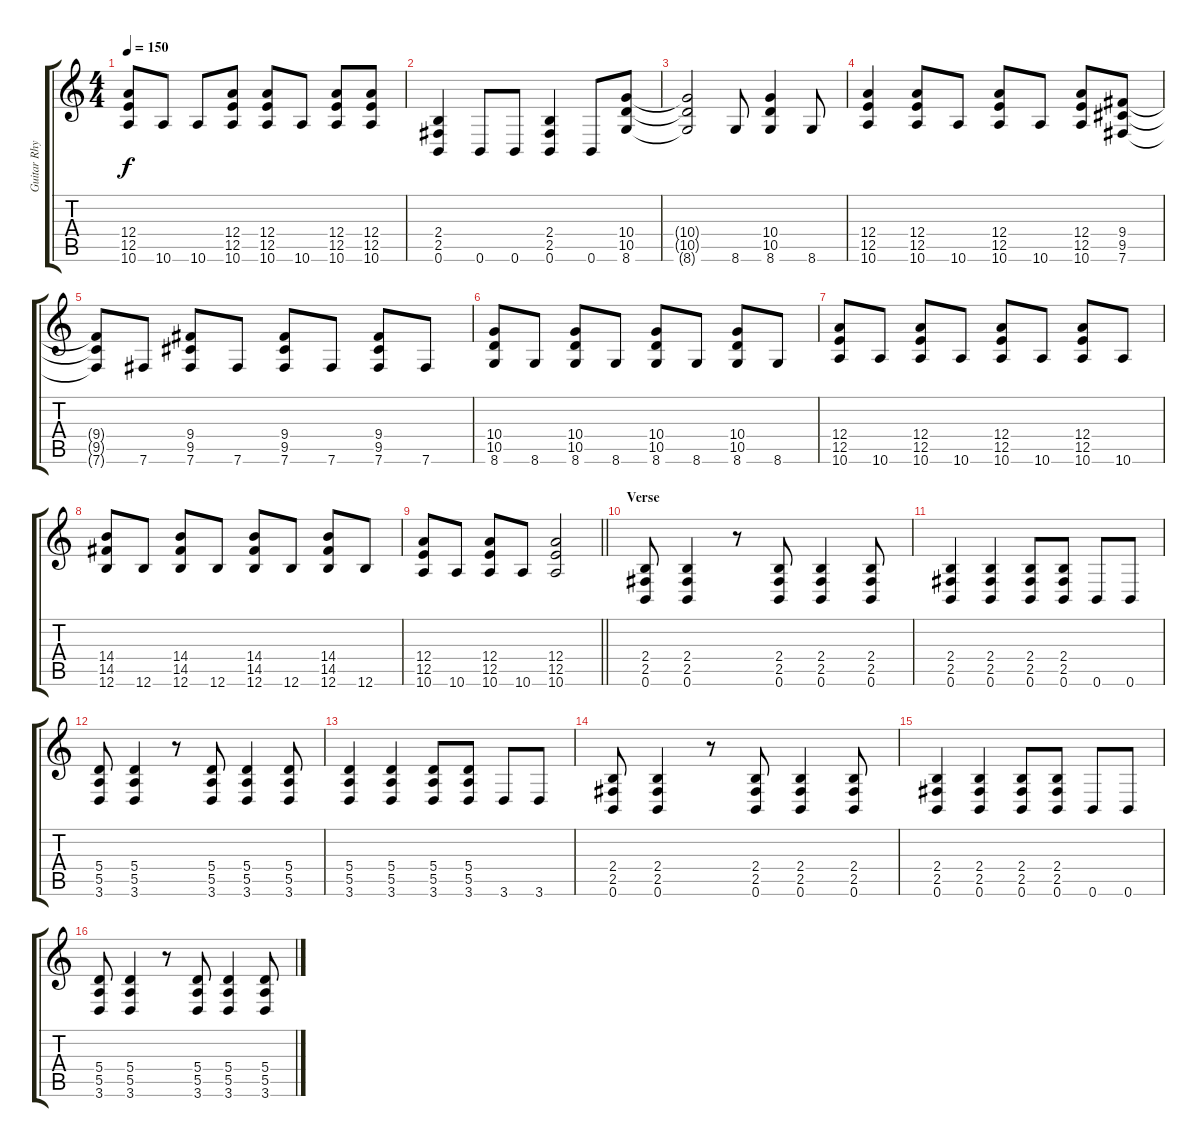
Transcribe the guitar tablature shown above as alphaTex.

\track ("Guitar Rhytm" "Guitar Rhy") {instrument distortionguitar}
\staff {score tabs}
\tuning (B3 Gb3 D3 A2 E2 B1) {hide}
\ts (4 4)
\tempo 150
\clef g2
\ks c
(12.4{t} 12.5{t} 10.6{t}).8{dy f} 10.6.8 10.6.8 (12.4 12.5 10.6).8 (12.4 12.5 10.6).8 10.6.8 (12.4 12.5 10.6).8 (12.4 12.5 10.6).8 |
(2.4 2.5 0.6).4 0.6.8 0.6.8 (2.4 2.5 0.6).4 0.6.8 (10.4 10.5 8.6).8 |
(10.4{t} 10.5{t} 8.6{t}).2 8.6.8 (10.4 10.5 8.6).4 8.6.8 |
(12.4 12.5 10.6).4 (12.4 12.5 10.6).8 10.6.8 (12.4 12.5 10.6).8 10.6.8 (12.4 12.5 10.6).8 (9.4 9.5 7.6).8 |
(9.4{t} 9.5{t} 7.6{t}).8 7.6.8 (9.4 9.5 7.6).8 7.6.8 (9.4 9.5 7.6).8 7.6.8 (9.4 9.5 7.6).8 7.6.8 |
(10.4 10.5 8.6).8 8.6.8 (10.4 10.5 8.6).8 8.6.8 (10.4 10.5 8.6).8 8.6.8 (10.4 10.5 8.6).8 8.6.8 |
(12.4 12.5 10.6).8 10.6.8 (12.4 12.5 10.6).8 10.6.8 (12.4 12.5 10.6).8 10.6.8 (12.4 12.5 10.6).8 10.6.8 |
(14.4 14.5 12.6).8 12.6.8 (14.4 14.5 12.6).8 12.6.8 (14.4 14.5 12.6).8 12.6.8 (14.4 14.5 12.6).8 12.6.8 |
\barLineRight lightlight
(12.4 12.5 10.6).8 10.6.8 (12.4 12.5 10.6).8 10.6.8 (12.4 12.5 10.6).2 |
\section ("" "Verse")
(2.4 2.5 0.6).8 (2.4 2.5 0.6).4 r.8 (2.4 2.5 0.6).8 (2.4 2.5 0.6).4 (2.4 2.5 0.6).8 |
(2.4 2.5 0.6).4 (2.4 2.5 0.6).4 (2.4 2.5 0.6).8 (2.4 2.5 0.6).8 0.6.8 0.6.8 |
(5.4 5.5 3.6).8 (5.4 5.5 3.6).4 r.8 (5.4 5.5 3.6).8 (5.4 5.5 3.6).4 (5.4 5.5 3.6).8 |
(5.4 5.5 3.6).4 (5.4 5.5 3.6).4 (5.4 5.5 3.6).8 (5.4 5.5 3.6).8 3.6.8 3.6.8 |
(2.4 2.5 0.6).8 (2.4 2.5 0.6).4 r.8 (2.4 2.5 0.6).8 (2.4 2.5 0.6).4 (2.4 2.5 0.6).8 |
(2.4 2.5 0.6).4 (2.4 2.5 0.6).4 (2.4 2.5 0.6).8 (2.4 2.5 0.6).8 0.6.8 0.6.8 |
(5.4 5.5 3.6).8 (5.4 5.5 3.6).4 r.8 (5.4 5.5 3.6).8 (5.4 5.5 3.6).4 (5.4 5.5 3.6).8
